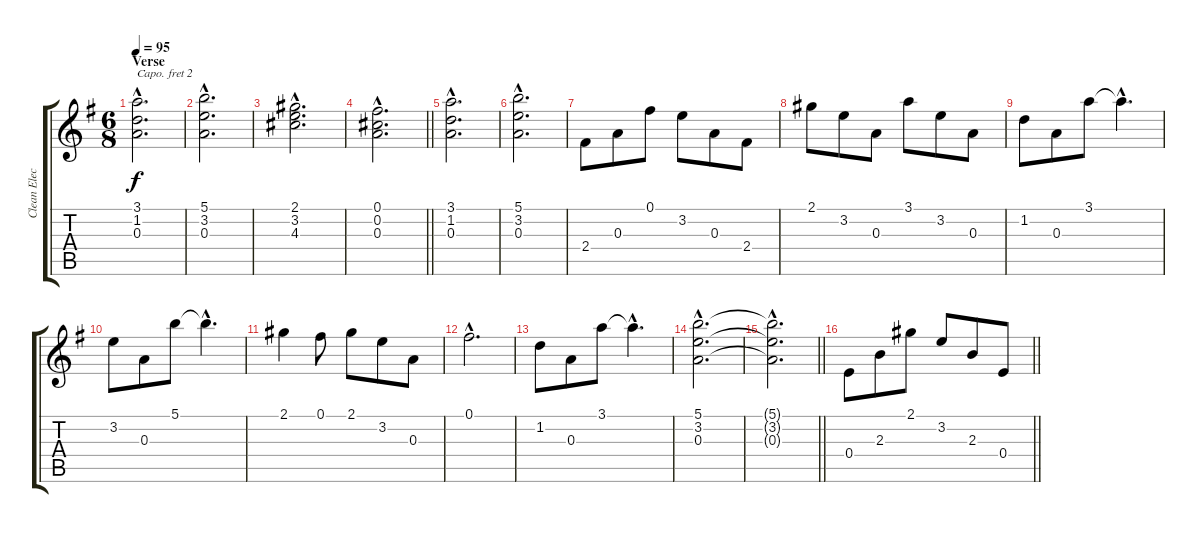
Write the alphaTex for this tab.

\track ("Clean Electric" "Clean Elec") {instrument electricguitarclean}
\staff {score tabs}
\capo 2
\tuning (E4 B3 G3 D3 A2 E2) {hide}
\ts (6 8)
\section ("" "Verse")
\tempo 95
\clef g2
\ks g
(3.1{hac} 1.2{hac} 0.3{hac}).2{d dy f} |
(5.1{hac} 3.2{hac} 0.3{hac}).2{d} |
(2.1{hac} 3.2{hac} 4.3{hac}).2{d} |
\barLineRight lightlight
(0.1{hac} 0.2{hac} 0.3{hac}).2{d} |
\section ("" "")
(3.1{hac} 1.2{hac} 0.3{hac}).2{d} |
(5.1{hac} 3.2{hac} 0.3{hac}).2{d} |
2.4.8 0.3.8 0.1.8 3.2.8 0.3.8 2.4.8 |
2.1.8 3.2.8 0.3.8 3.1.8 3.2.8 0.3.8 |
1.2.8 0.3.8 3.1.8 3.1{hac t}.4{d} |
3.2.8 0.3.8 5.1.8 5.1{hac t}.4{d} |
2.1.4 0.1.8 2.1.8 3.2.8 0.3.8 |
0.1{hac}.2{d} |
1.2.8 0.3.8 3.1.8 3.1{hac t}.4{d} |
(5.1{hac} 3.2{hac} 0.3{hac}).2{d} |
\barLineRight lightlight
(5.1{hac t} 3.2{hac t} 0.3{hac t}).2{d} |
\section ("" "")
\barLineRight lightlight
0.4.8 2.3.8 2.1.8 3.2.8 2.3.8 0.4.8
